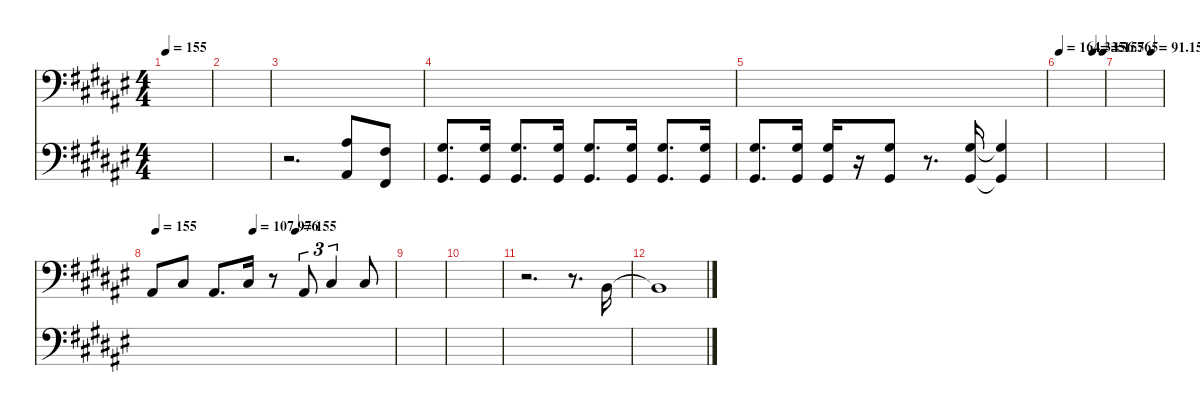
\hideDynamics
\bracketExtendMode nobrackets
\singleTrackTrackNamePolicy hidden
\multiTrackTrackNamePolicy hidden
\otherSystemsTrackNameOrientation horizontal
\track ("SynthBass" "S-Sth") {instrument synthbass1}
\staff {score}
\tuning (E4 B3 G3 D3 A2 E2)
\displaytranspose 0
\ts (4 4)
\tempo 155
\clef f4
\ks f#
|
|
|
|
|
\tempo
164.335
\tempo (156.765 0.75)
\tempo (155 0.98125)
|
\tempo (91.1529 0.75)
|
\tempo (155 0.01875)
\tempo (107.976 0.41875)
\tempo (155 0.59375)
1.5{acc #}.8{dy mp beam Up} 4.5{acc #}.8{beam Up} 1.5{acc #}.8{d beam Up} 4.5{acc #}.16{beam Up} r.8{beam Up} 1.5{acc #}.8{tu (3 2) beam Up} 4.5{acc #}.4{tu (3 2) beam Up} 4.5{acc #}.8{beam Up} |
|
|
r.2{d beam Down} r.8{d beam Down} 2.5{acc forcenatural}.16{beam Up} |
2.5{t acc forcenatural}.1{beam Up} |
|
|
|
\staff {score}
\tuning (E4 B3 G3 D3 A2 E2)
\displaytranspose 0
\clef f4
\ottava regular
\simile none
\ks f#
|
|
r.2{d beam Down} (3.3{acc #} 1.5{acc #}).8{beam Up} (2.6{acc #} 4.4{acc #}).8{beam Up} |
(4.6{acc #} 6.4{acc #}).8{d beam Up} (4.6{acc #} 6.4{acc #}).16{beam Up} (4.6{acc #} 6.4{acc #}).8{d beam Up} (4.6{acc #} 6.4{acc #}).16{beam Up} (4.6{acc #} 6.4{acc #}).8{d beam Up} (4.6{acc #} 6.4{acc #}).16{beam Up} (4.6{acc #} 6.4{acc #}).8{d beam Up} (4.6{acc #} 6.4{acc #}).16{beam Up} |
(4.6{acc #} 6.4{acc #}).8{d beam Up} (4.6{acc #} 6.4{acc #}).16{beam Up} (4.6{acc #} 6.4{acc #}).16{beam Up} r.16{beam Up} (4.6{acc #} 1.3{acc #}).8{beam Up} r.8{d beam Up} (4.6{acc #} 1.3{acc #}).16{beam Up} (4.6{t acc #} 1.3{t acc #}).4{beam Up} |
|
|
|
|
|
|
|
|
|
|
